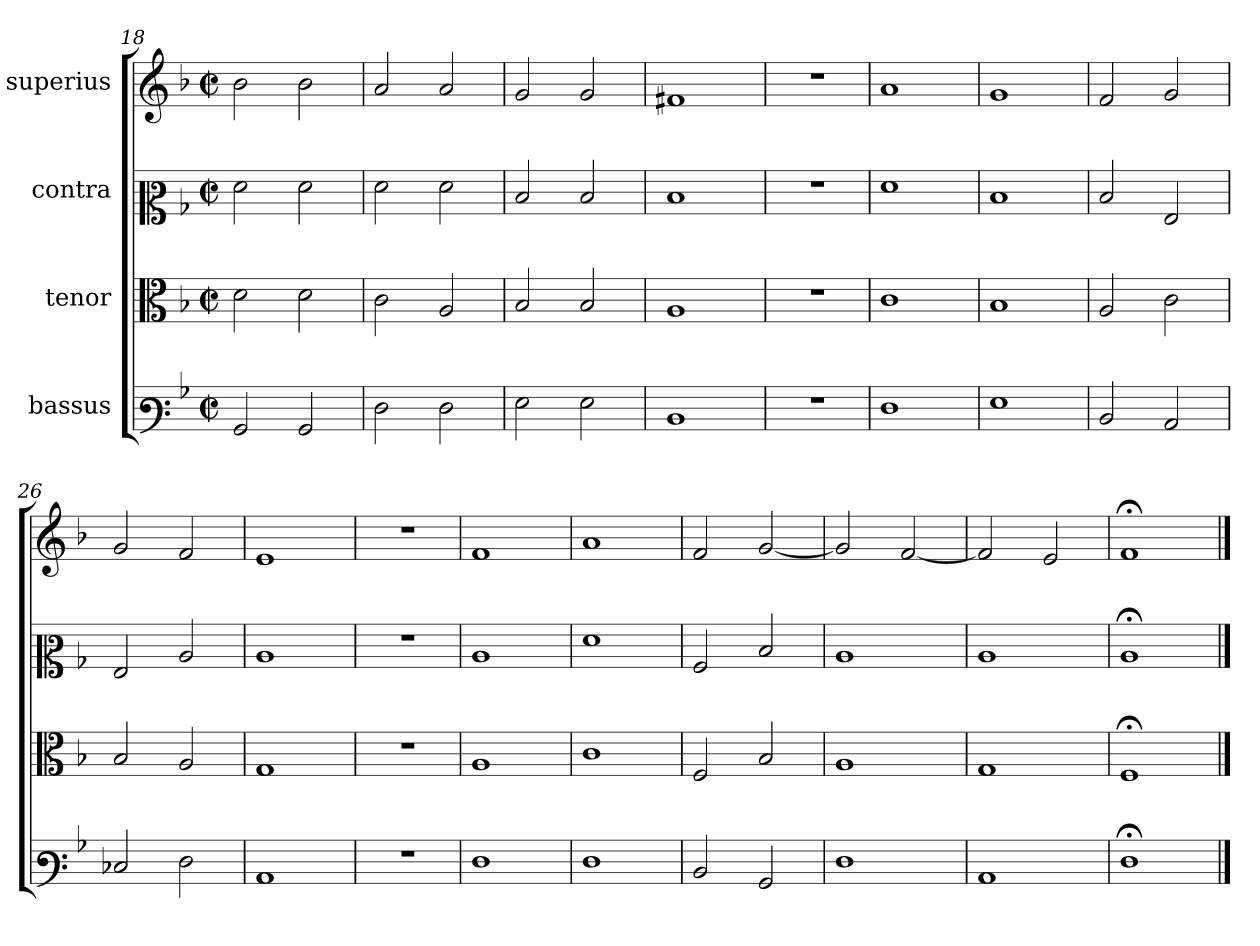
**kern	**kern	**kern	**kern
*part4	*part3	*part2	*part1
*staff4	*staff3	*staff2	*staff1
*I"bassus	*I"tenor	*I"contra	*I"superius
*clefF3	*clefC3	*clefC2	*clefG2
*k[b-]	*k[b-]	*k[b-]	*k[b-]
*M2/2	*M2/2	*M2/2	*M2/2
*met(c|)	*met(c|)	*met(c|)	*met(c|)
=18	=18	=18	=18
2BB-	2d	2f	2b-
2BB-	2d	2f	2b-
=19	=19	=19	=19
2F	2c	2f	2a
2F	2A	2f	2a
=20	=20	=20	=20
2G	2B-	2d	2g
2G	2B-	2d	2g
=21	=21	=21	=21
1D	1A	1d	1f#X
=22	=22	=22	=22
1r	1r	1r	1r
=23	=23	=23	=23
1F	1c	1f	1a
=24	=24	=24	=24
1G	1B-	1d	1g
=25	=25	=25	=25
2D	2A	2d	2f
2C	2c	2G	2g
=26	=26	=26	=26
2E-X	2B-	2G	2g
2F	2A	2c	2f
=27	=27	=27	=27
1C	1G	1c	1e
=28	=28	=28	=28
1r	1r	1r	1r
=29	=29	=29	=29
1F	1A	1c	1f
=30	=30	=30	=30
1F	1c	1f	1a
=31	=31	=31	=31
2D	2F	2A	2f
2BB-	2B-	2d	[2g
=32	=32	=32	=32
1F	1A	1c	2g]
.	.	.	[2f
=33	=33	=33	=33
1C	1G	1c	2f]
.	.	.	2e
=34	=34	=34	=34
1F;	1F;	1c;	1f;
==	==	==	==
*-	*-	*-	*-
